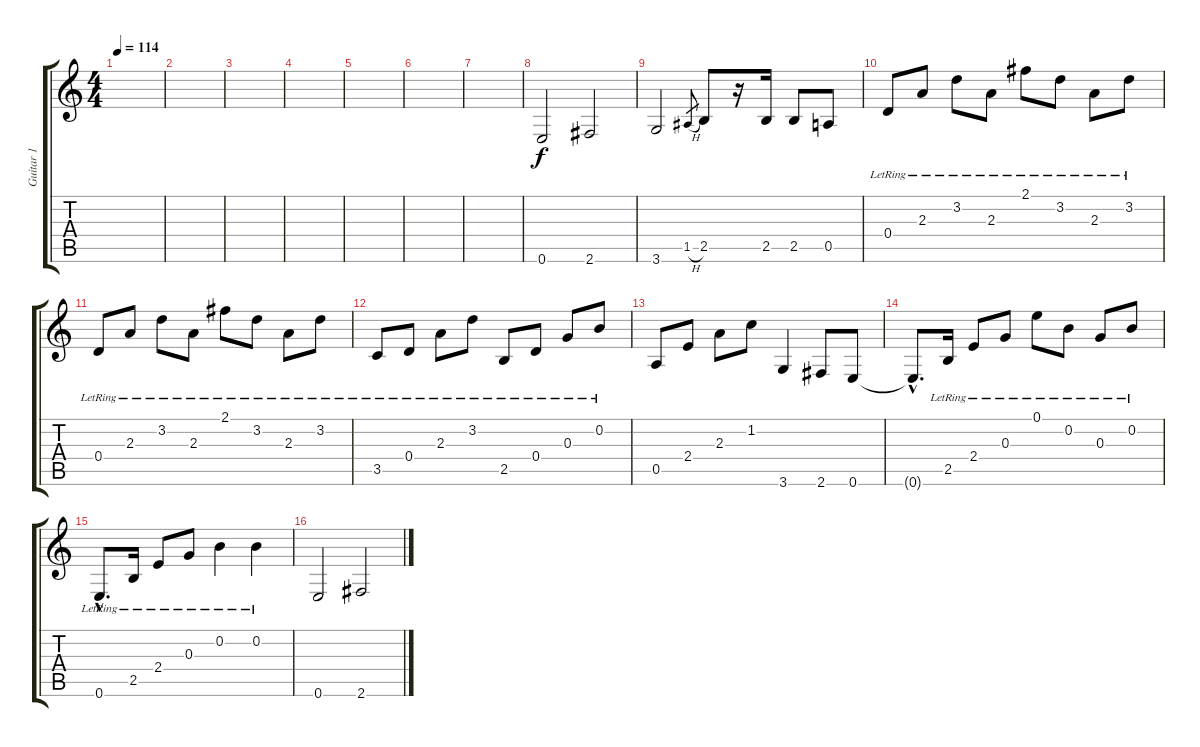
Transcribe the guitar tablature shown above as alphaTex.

\track ("Guitar 1" "Guitar 1") {instrument electricguitarjazz}
\staff {score tabs}
\tuning (E4 B3 G3 D3 A2 E2) {hide}
\ts (4 4)
\tempo 114
\clef g2
\ks c
|
|
|
|
|
|
|
0.6.2 2.6.2 |
3.6.2 1.5{h}.8{gr} 2.5.8 r.16 2.5.16 2.5.8 0.5.8 |
0.4{lr}.8 2.3{lr}.8 3.2{lr}.8 2.3{lr}.8 2.1{lr}.8 3.2{lr}.8 2.3{lr}.8 3.2{lr}.8 |
0.4{lr}.8 2.3{lr}.8 3.2{lr}.8 2.3{lr}.8 2.1{lr}.8 3.2{lr}.8 2.3{lr}.8 3.2{lr}.8 |
3.5{lr}.8 0.4{lr}.8 2.3{lr}.8 3.2{lr}.8 2.5{lr}.8 0.4{lr}.8 0.3{lr}.8 0.2{lr}.8 |
0.5.8 2.4.8 2.3.8 1.2.8 3.6.4 2.6.8 0.6.8 |
0.6{hac t}.8{d} 2.5{lr}.16 2.4{lr}.8 0.3{lr}.8 0.1{lr}.8 0.2{lr}.8 0.3{lr}.8 0.2{lr}.8 |
0.6{hac lr}.8{d} 2.5{lr}.16 2.4{lr}.8 0.3{lr}.8 0.2{lr}.4 0.2{lr}.4 |
0.6.2 2.6.2
